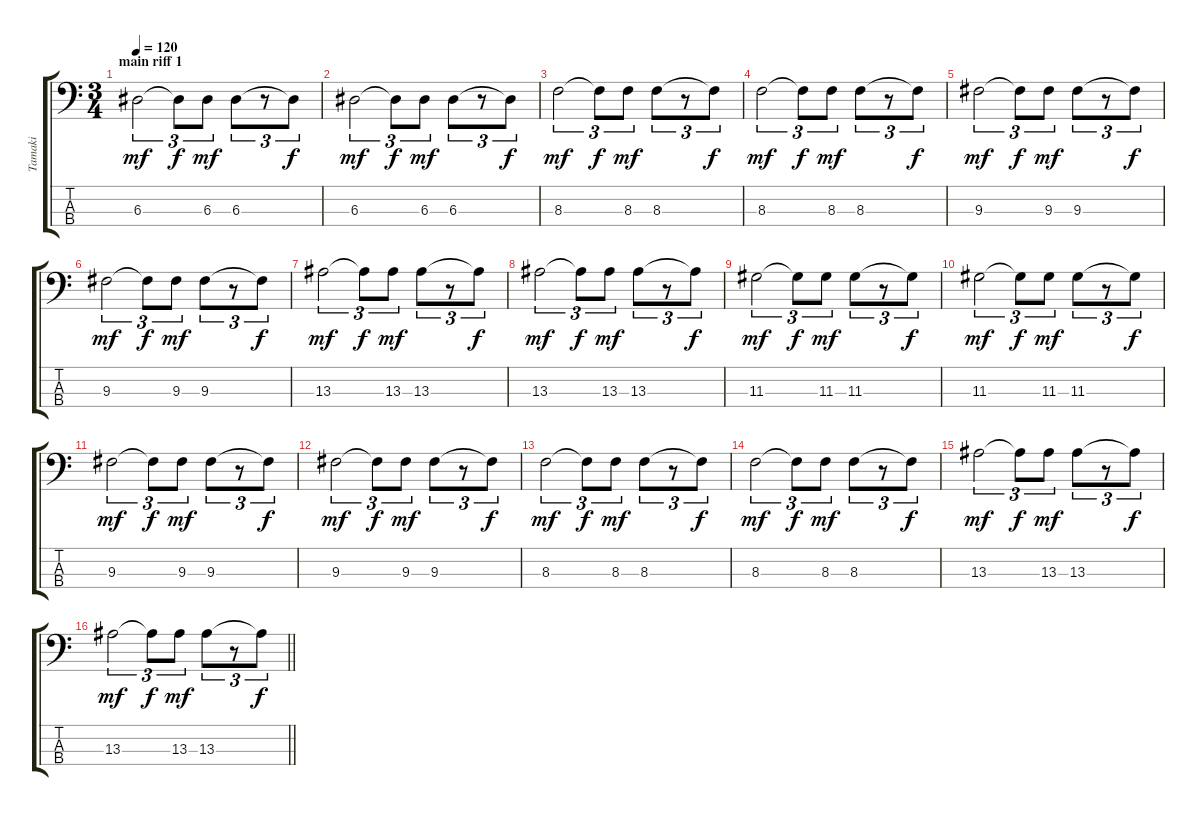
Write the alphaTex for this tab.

\track ("Tamaki" "Tamaki") {instrument electricbasspick}
\staff {score tabs}
\tuning (G2 D2 A1 E1) {hide}
\ts (3 4)
\section ("" "main riff 1")
\tempo 120
\clef f4
\ks c
6.3.2{tu (3 2) dy mf} 6.3{t}.8{tu (3 2) dy f} 6.3.8{tu (3 2) dy mf} 6.3.8{tu (3 2)} r.8{tu (3 2)} 6.3{t}.8{tu (3 2) dy f} |
6.3.2{tu (3 2) dy mf} 6.3{t}.8{tu (3 2) dy f} 6.3.8{tu (3 2) dy mf} 6.3.8{tu (3 2)} r.8{tu (3 2)} 6.3{t}.8{tu (3 2) dy f} |
8.3.2{tu (3 2) dy mf} 8.3{t}.8{tu (3 2) dy f} 8.3.8{tu (3 2) dy mf} 8.3.8{tu (3 2)} r.8{tu (3 2)} 8.3{t}.8{tu (3 2) dy f} |
8.3.2{tu (3 2) dy mf} 8.3{t}.8{tu (3 2) dy f} 8.3.8{tu (3 2) dy mf} 8.3.8{tu (3 2)} r.8{tu (3 2)} 8.3{t}.8{tu (3 2) dy f} |
9.3.2{tu (3 2) dy mf} 9.3{t}.8{tu (3 2) dy f} 9.3.8{tu (3 2) dy mf} 9.3.8{tu (3 2)} r.8{tu (3 2)} 9.3{t}.8{tu (3 2) dy f} |
9.3.2{tu (3 2) dy mf} 9.3{t}.8{tu (3 2) dy f} 9.3.8{tu (3 2) dy mf} 9.3.8{tu (3 2)} r.8{tu (3 2)} 9.3{t}.8{tu (3 2) dy f} |
13.3.2{tu (3 2) dy mf} 13.3{t}.8{tu (3 2) dy f} 13.3.8{tu (3 2) dy mf} 13.3.8{tu (3 2)} r.8{tu (3 2)} 13.3{t}.8{tu (3 2) dy f} |
13.3.2{tu (3 2) dy mf} 13.3{t}.8{tu (3 2) dy f} 13.3.8{tu (3 2) dy mf} 13.3.8{tu (3 2)} r.8{tu (3 2)} 13.3{t}.8{tu (3 2) dy f} |
11.3.2{tu (3 2) dy mf} 11.3{t}.8{tu (3 2) dy f} 11.3.8{tu (3 2) dy mf} 11.3.8{tu (3 2)} r.8{tu (3 2)} 11.3{t}.8{tu (3 2) dy f} |
11.3.2{tu (3 2) dy mf} 11.3{t}.8{tu (3 2) dy f} 11.3.8{tu (3 2) dy mf} 11.3.8{tu (3 2)} r.8{tu (3 2)} 11.3{t}.8{tu (3 2) dy f} |
9.3.2{tu (3 2) dy mf} 9.3{t}.8{tu (3 2) dy f} 9.3.8{tu (3 2) dy mf} 9.3.8{tu (3 2)} r.8{tu (3 2)} 9.3{t}.8{tu (3 2) dy f} |
9.3.2{tu (3 2) dy mf} 9.3{t}.8{tu (3 2) dy f} 9.3.8{tu (3 2) dy mf} 9.3.8{tu (3 2)} r.8{tu (3 2)} 9.3{t}.8{tu (3 2) dy f} |
8.3.2{tu (3 2) dy mf} 8.3{t}.8{tu (3 2) dy f} 8.3.8{tu (3 2) dy mf} 8.3.8{tu (3 2)} r.8{tu (3 2)} 8.3{t}.8{tu (3 2) dy f} |
8.3.2{tu (3 2) dy mf} 8.3{t}.8{tu (3 2) dy f} 8.3.8{tu (3 2) dy mf} 8.3.8{tu (3 2)} r.8{tu (3 2)} 8.3{t}.8{tu (3 2) dy f} |
13.3.2{tu (3 2) dy mf} 13.3{t}.8{tu (3 2) dy f} 13.3.8{tu (3 2) dy mf} 13.3.8{tu (3 2)} r.8{tu (3 2)} 13.3{t}.8{tu (3 2) dy f} |
\barLineRight lightlight
13.3.2{tu (3 2) dy mf} 13.3{t}.8{tu (3 2) dy f} 13.3.8{tu (3 2) dy mf} 13.3.8{tu (3 2)} r.8{tu (3 2)} 13.3{t}.8{tu (3 2) dy f}
